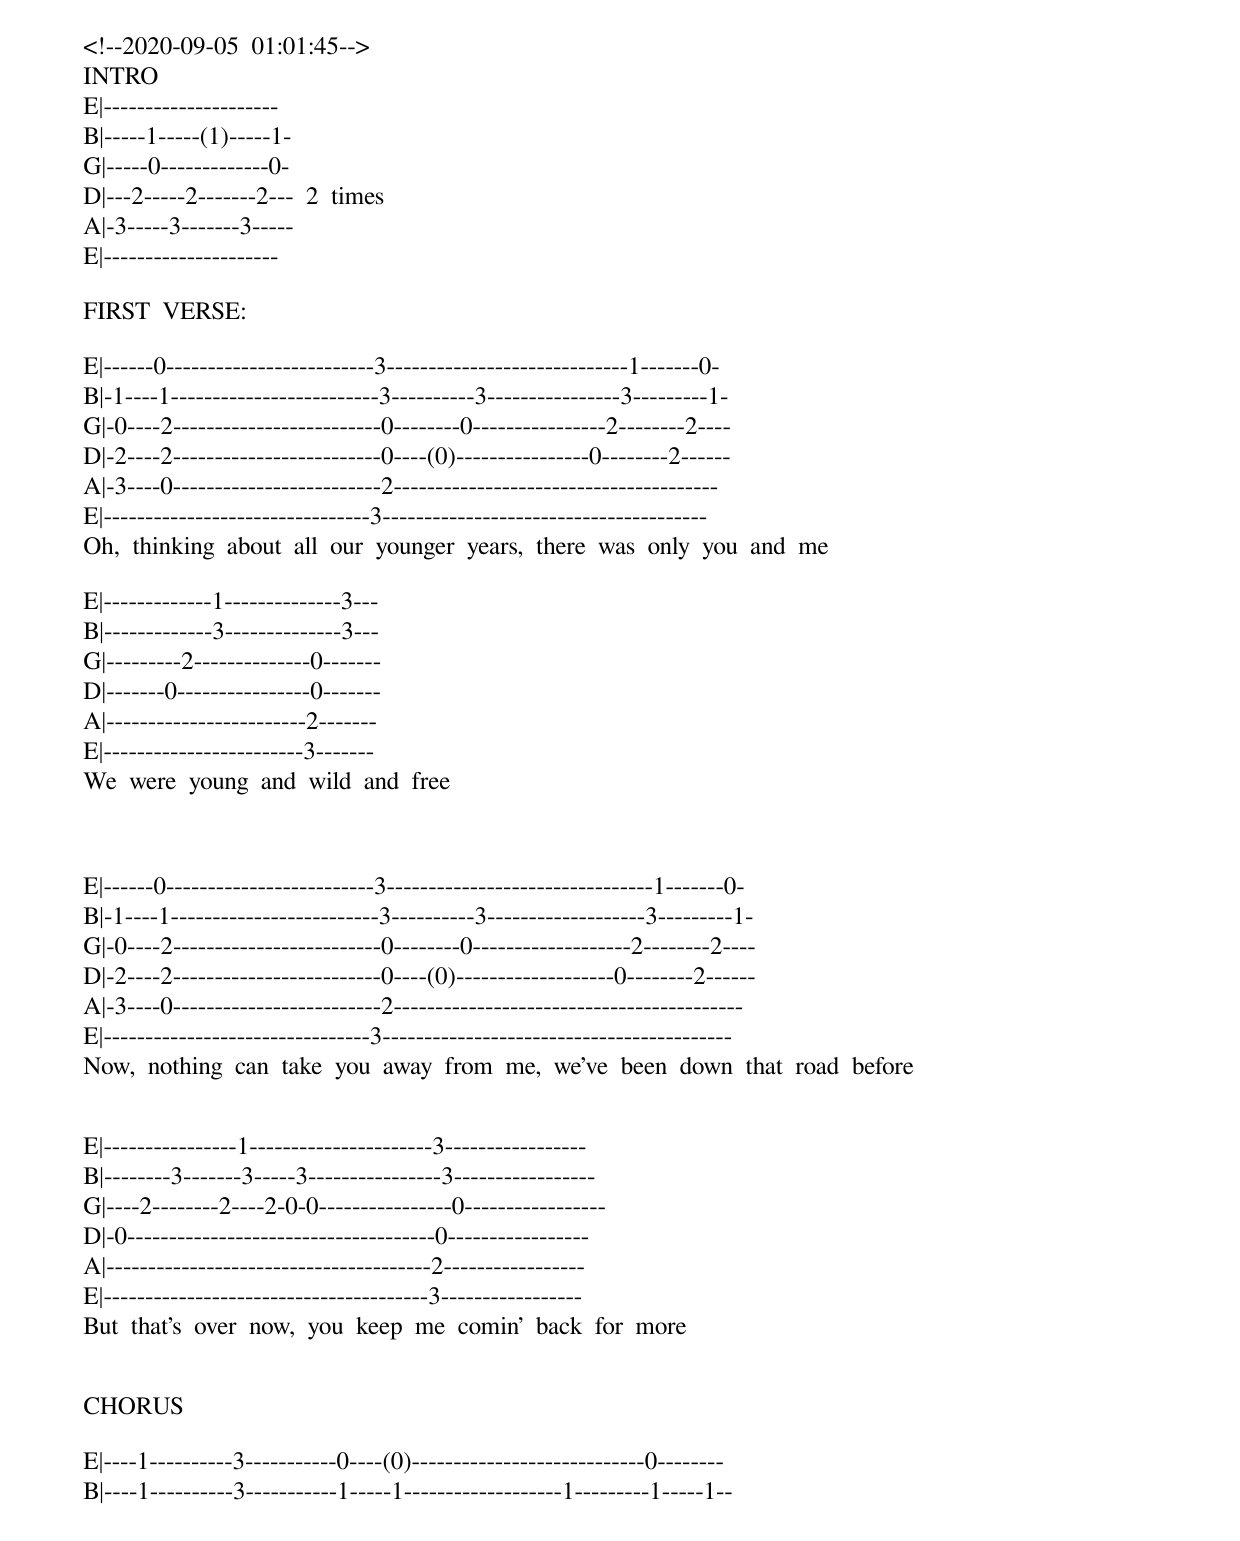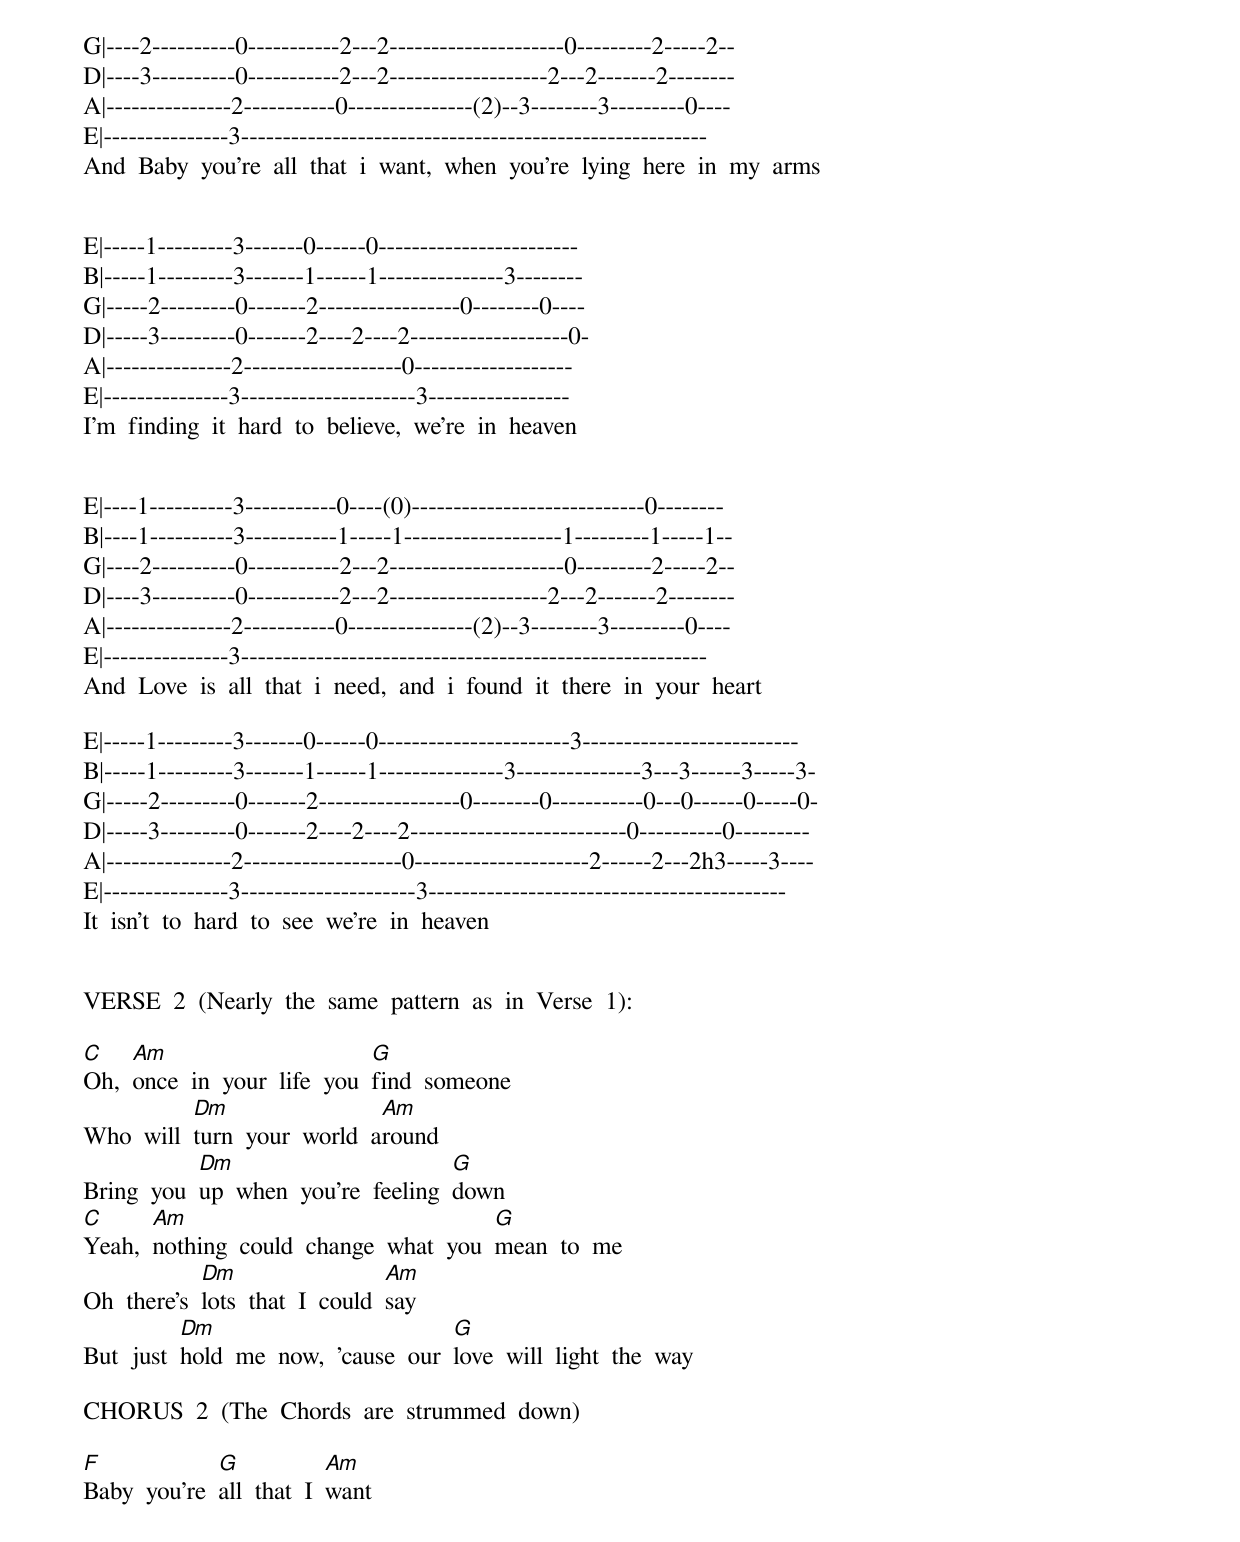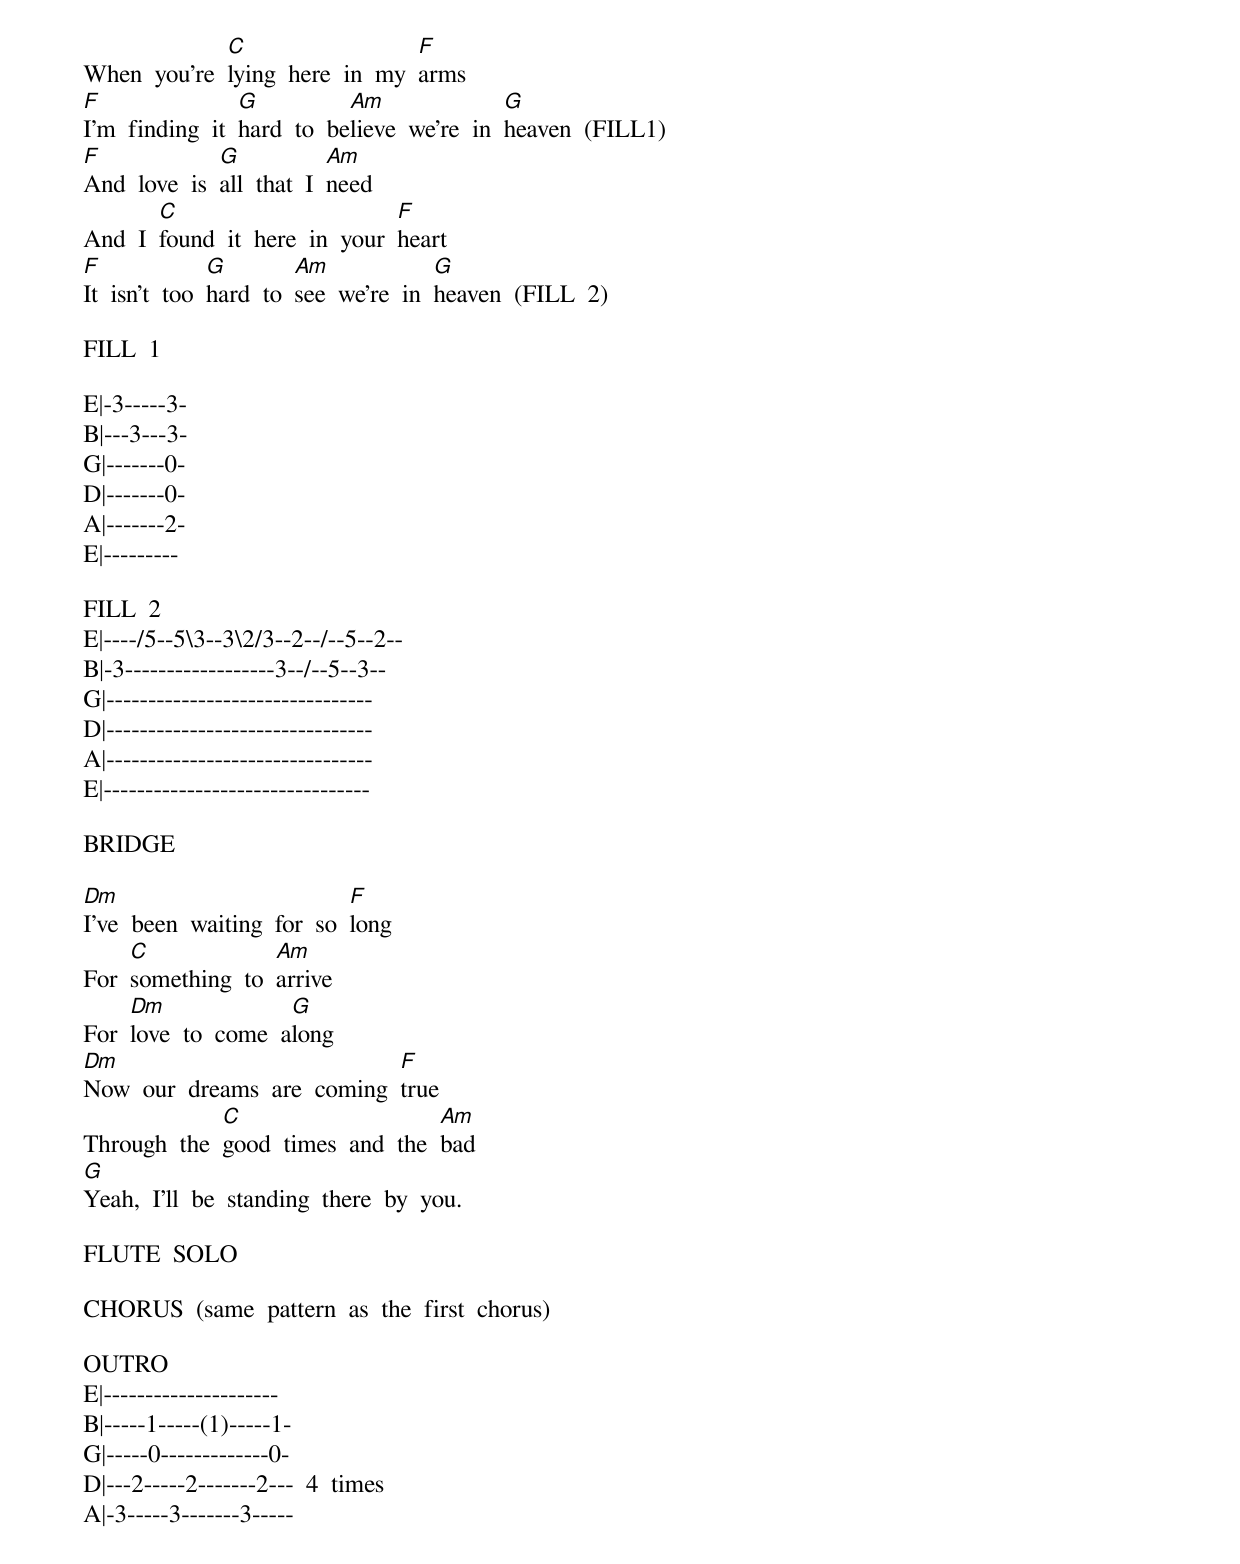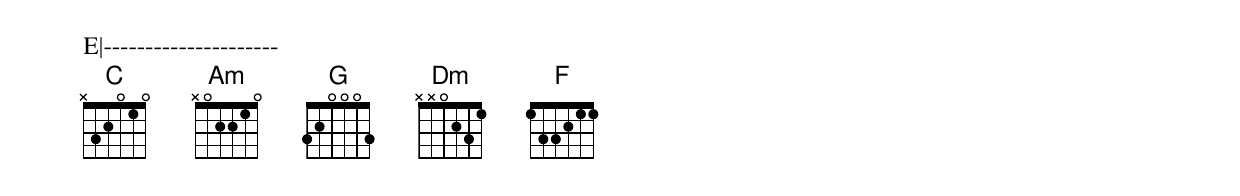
<!--2020-09-05 01:01:45-->
INTRO
E|---------------------
B|-----1-----(1)-----1-
G|-----0-------------0-
D|---2-----2-------2--- 2 times
A|-3-----3-------3-----
E|---------------------

FIRST VERSE:

E|------0-------------------------3-----------------------------1-------0-
B|-1----1-------------------------3----------3----------------3---------1-
G|-0----2-------------------------0--------0----------------2--------2----
D|-2----2-------------------------0----(0)----------------0--------2------
A|-3----0-------------------------2---------------------------------------
E|--------------------------------3---------------------------------------
Oh, thinking about all our younger years, there was only you and me

E|-------------1--------------3---
B|-------------3--------------3---
G|---------2--------------0-------
D|-------0----------------0-------
A|------------------------2-------
E|------------------------3-------
We were young and wild and free



E|------0-------------------------3--------------------------------1-------0-
B|-1----1-------------------------3----------3-------------------3---------1-
G|-0----2-------------------------0--------0-------------------2--------2----
D|-2----2-------------------------0----(0)-------------------0--------2------
A|-3----0-------------------------2------------------------------------------
E|--------------------------------3------------------------------------------
Now, nothing can take you away from me, we've been down that road before


E|----------------1----------------------3-----------------
B|--------3-------3-----3----------------3-----------------
G|----2--------2----2-0-0----------------0-----------------
D|-0-------------------------------------0-----------------
A|---------------------------------------2-----------------
E|---------------------------------------3-----------------
But that's over now, you keep me comin' back for more


CHORUS

E|----1----------3-----------0----(0)----------------------------0--------
B|----1----------3-----------1-----1-------------------1---------1-----1--
G|----2----------0-----------2---2---------------------0---------2-----2--
D|----3----------0-----------2---2-------------------2---2-------2--------
A|---------------2-----------0---------------(2)--3--------3---------0----
E|---------------3--------------------------------------------------------
And Baby you're all that i want, when you're lying here in my arms


E|-----1---------3-------0------0------------------------
B|-----1---------3-------1------1---------------3--------
G|-----2---------0-------2-----------------0--------0----
D|-----3---------0-------2----2----2-------------------0-
A|---------------2-------------------0-------------------
E|---------------3---------------------3-----------------
I'm finding it hard to believe, we're in heaven


E|----1----------3-----------0----(0)----------------------------0--------
B|----1----------3-----------1-----1-------------------1---------1-----1--
G|----2----------0-----------2---2---------------------0---------2-----2--
D|----3----------0-----------2---2-------------------2---2-------2--------
A|---------------2-----------0---------------(2)--3--------3---------0----
E|---------------3--------------------------------------------------------
And Love is all that i need, and i found it there in your heart

E|-----1---------3-------0------0-----------------------3--------------------------
B|-----1---------3-------1------1---------------3---------------3---3------3-----3-
G|-----2---------0-------2-----------------0--------0-----------0---0------0-----0-
D|-----3---------0-------2----2----2--------------------------0----------0---------
A|---------------2-------------------0---------------------2------2---2h3-----3----
E|---------------3---------------------3-------------------------------------------
It isn't to hard to see we're in heaven


VERSE 2 (Nearly the same pattern as in Verse 1):

[C]Oh, [Am]once in your life you [G]find someone
Who will [Dm]turn your world a[Am]round
Bring you [Dm]up when you're feeling [G]down
[C]Yeah, [Am]nothing could change what you [G]mean to me
Oh there's [Dm]lots that I could [Am]say
But just [Dm]hold me now, 'cause our [G]love will light the way

CHORUS 2 (The Chords are strummed down)

[F]Baby you're [G]all that I [Am]want
When you're [C]lying here in my [F]arms
[F]I'm finding it [G]hard to be[Am]lieve we're in [G]heaven (FILL1)
[F]And love is [G]all that I [Am]need
And I [C]found it here in your [F]heart
[F]It isn't too [G]hard to [Am]see we're in [G]heaven (FILL 2)

FILL 1

E|-3-----3-
B|---3---3-
G|-------0-
D|-------0-
A|-------2-
E|---------

FILL 2
E|----/5--5\3--3\2/3--2--/--5--2--
B|-3------------------3--/--5--3--
G|--------------------------------
D|--------------------------------
A|--------------------------------
E|--------------------------------

BRIDGE

[Dm]I've been waiting for so [F]long
For [C]something to [Am]arrive
For [Dm]love to come a[G]long
[Dm]Now our dreams are coming [F]true
Through the [C]good times and the [Am]bad
[G]Yeah, I'll be standing there by you.

FLUTE SOLO

CHORUS (same pattern as the first chorus)

OUTRO
E|---------------------
B|-----1-----(1)-----1-
G|-----0-------------0-
D|---2-----2-------2--- 4 times
A|-3-----3-------3-----
E|---------------------
